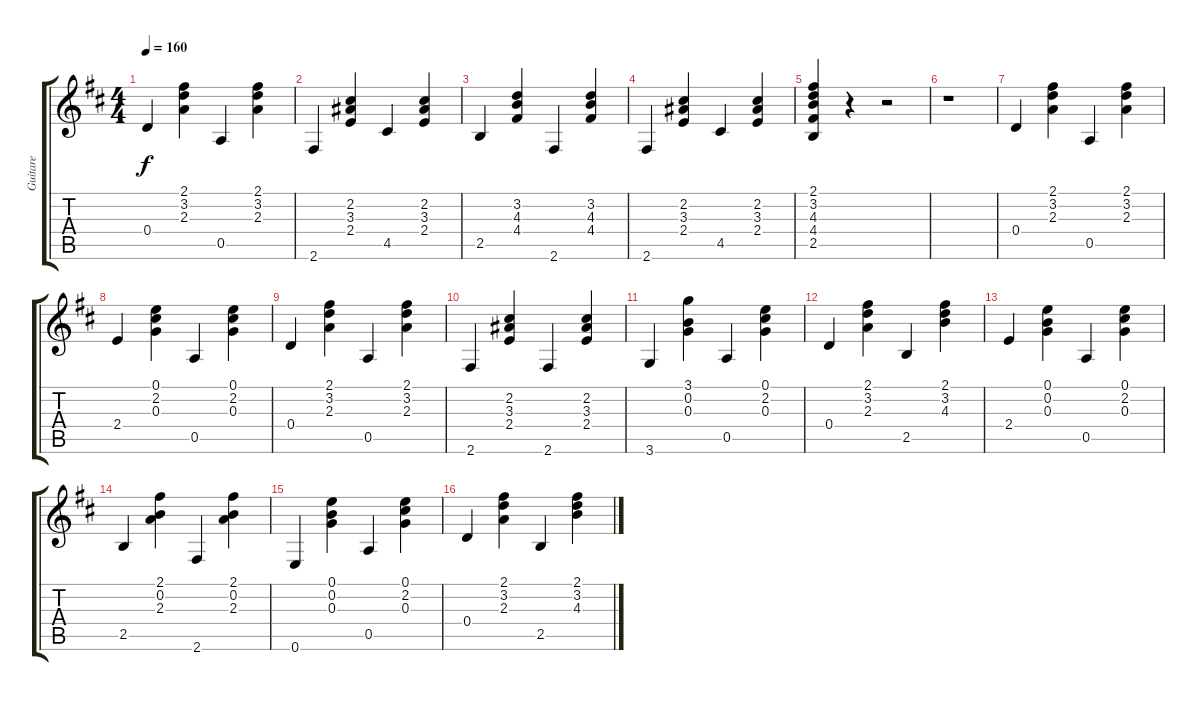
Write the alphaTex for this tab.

\track ("Guitare" "Guitare") {instrument acousticguitarnylon}
\staff {score tabs}
\tuning (E4 B3 G3 D3 A2 E2) {hide}
\ts (4 4)
\tempo 160
\clef g2
\ks d
0.4.4{dy f} (2.1 3.2 2.3).4 0.5.4 (2.1 3.2 2.3).4 |
2.6.4 (2.2 3.3 2.4).4 4.5.4 (2.2 3.3 2.4).4 |
2.5.4 (3.2 4.3 4.4).4 2.6.4 (3.2 4.3 4.4).4 |
2.6.4 (2.2 3.3 2.4).4 4.5.4 (2.2 3.3 2.4).4 |
(2.1 3.2 4.3 4.4 2.5).4 r.4 r.2 |
r.1 |
0.4.4 (2.1 3.2 2.3).4 0.5.4 (2.1 3.2 2.3).4 |
2.4.4 (0.1 2.2 0.3).4 0.5.4 (0.1 2.2 0.3).4 |
0.4.4 (2.1 3.2 2.3).4 0.5.4 (2.1 3.2 2.3).4 |
2.6.4 (2.2 3.3 2.4).4 2.6.4 (2.2 3.3 2.4).4 |
3.6.4 (3.1 0.2 0.3).4 0.5.4 (0.1 2.2 0.3).4 |
0.4.4 (2.1 3.2 2.3).4 2.5.4 (2.1 3.2 4.3).4 |
2.4.4 (0.1 0.2 0.3).4 0.5.4 (0.1 2.2 0.3).4 |
2.5.4 (2.1 0.2 2.3).4 2.6.4 (2.1 0.2 2.3).4 |
0.6.4 (0.1 0.2 0.3).4 0.5.4 (0.1 2.2 0.3).4 |
0.4.4 (2.1 3.2 2.3).4 2.5.4 (2.1 3.2 4.3).4
